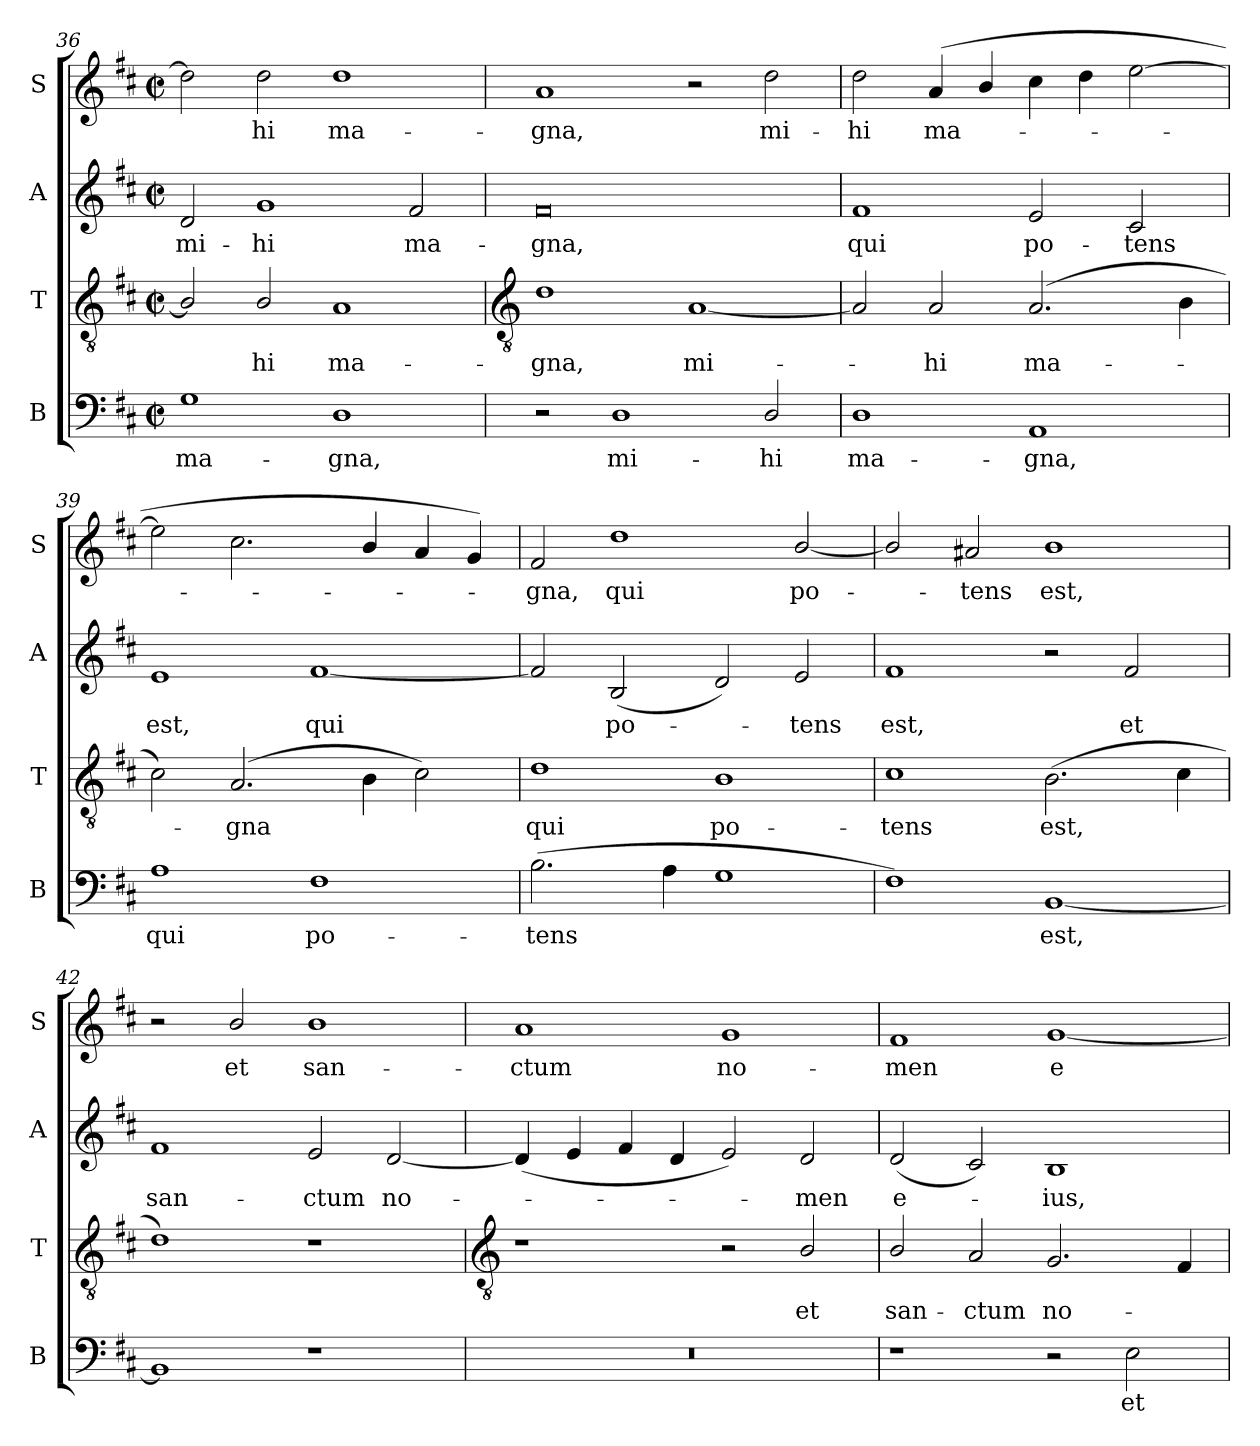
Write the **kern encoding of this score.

**kern	**text	**kern	**text	**kern	**text	**kern	**text
*part4	*part4	*part3	*part3	*part2	*part2	*part1	*part1
*staff4	*staff4	*staff3	*staff3	*staff2	*staff2	*staff1	*staff1
*I"B	*	*I"T	*	*I"A	*	*I"S	*
*I'B	*	*I'T	*	*I'A	*	*I'S	*
*clefF4	*	*clefGv2	*	*clefG2	*	*clefG2	*
*k[f#c#]	*	*k[f#c#]	*	*k[f#c#]	*	*k[f#c#]	*
*D:	*	*D:	*	*D:	*	*D:	*
*M4/2	*	*M4/2	*	*M4/2	*	*M4/2	*
*met(c|)	*	*met(c|)	*	*met(c|)	*	*met(c|)	*
=36	=36	=36	=36	=36	=36	=36	=36
!	!LO:LY:b	!	!	!	!LO:LY:b	!	!
1G	ma-	2B/]	.	2d	mi-	2dd]	.
!	!	!	!LO:LY:b	!	!LO:LY:b	!	!LO:LY:b
.	.	2B/	hi	1g	-hi	2dd	hi
!	!LO:LY:b	!	!LO:LY:b	!	!	!	!LO:LY:b
1D	-gna,	1A	ma-	.	.	1dd	ma-
!	!	!	!	!	!LO:LY:b	!	!
.	.	.	.	2f#	ma-	.	.
!!LO:LB:g=z
=37	=37	=37	=37	=37	=37	=37	=37
*	*	*clefGv2	*	*	*	*	*
!	!	!	!LO:LY:b	!	!LO:LY:b	!	!LO:LY:b
2r	.	1d	-gna,	0f#	-gna,	1a	-gna,
!	!LO:LY:b	!	!	!	!	!	!
1D	mi-	.	.	.	.	.	.
!	!	!	!LO:LY:b	!	!	!	!
.	.	[1A	mi-	.	.	2r	.
!	!LO:LY:b	!	!	!	!	!	!LO:LY:b
2D/	-hi	.	.	.	.	2dd	mi-
=38	=38	=38	=38	=38	=38	=38	=38
!	!LO:LY:b	!	!	!	!LO:LY:b	!	!LO:LY:b
1D	ma-	2A]	.	1f#	qui	2dd	-hi
!	!	!	!LO:LY:b	!	!	!	!LO:LY:b
.	.	2A	hi	.	.	(<4a	ma-
.	.	.	.	.	.	4b/	.
!	!LO:LY:b	!	!LO:LY:b	!	!LO:LY:b	!	!
1AA	-gna,	(>2.A	ma-	2e	po-	4cc#	.
.	.	.	.	.	.	4dd	.
!	!	!	!	!	!LO:LY:b	!	!
.	.	.	.	2c#	-tens	[2ee	.
.	.	4B	.	.	.	.	.
=39	=39	=39	=39	=39	=39	=39	=39
!	!LO:LY:b	!	!	!	!LO:LY:b	!	!
1A	qui	2c#)	.	1e	est,	2ee]	.
!	!	!	!LO:LY:b	!	!	!	!
.	.	(>2.A	gna	.	.	2.cc#	.
!	!LO:LY:b	!	!	!	!LO:LY:b	!	!
1F#	po-	.	.	[1f#	qui	.	.
.	.	4B	.	.	.	4b/	.
.	.	2c#)	.	.	.	4a	.
.	.	.	.	.	.	4g/)	.
=40	=40	=40	=40	=40	=40	=40	=40
!	!LO:LY:b	!	!LO:LY:b	!	!	!	!LO:LY:b
(>2.B	-tens	1d	qui	2f#]	.	2f#	gna,
!	!	!	!	!	!LO:LY:b	!	!LO:LY:b
.	.	.	.	(<2B	po-	1dd	qui
4A	.	.	.	.	.	.	.
!	!	!	!LO:LY:b	!	!	!	!
1G	.	1B	po-	2d)	.	.	.
!	!	!	!	!	!LO:LY:b	!	!LO:LY:b
.	.	.	.	2e	tens	[2b/	po-
=41	=41	=41	=41	=41	=41	=41	=41
!	!	!	!LO:LY:b	!	!LO:LY:b	!	!
1F#)	.	1c#	-tens	1f#	est,	2b/]	.
!	!	!	!	!	!	!	!LO:LY:b
.	.	.	.	.	.	2a#X	tens
!	!LO:LY:b	!	!LO:LY:b	!	!	!	!LO:LY:b
[1BB	est,	(>2.B	est,	2r	.	1b	est,
!	!	!	!	!	!LO:LY:b	!	!
.	.	.	.	2f#	et	.	.
.	.	4c#	.	.	.	.	.
=42	=42	=42	=42	=42	=42	=42	=42
!	!	!	!	!	!LO:LY:b	!	!
1BB]	.	1d)	.	1f#	san-	2r	.
!	!	!	!	!	!	!	!LO:LY:b
.	.	.	.	.	.	2b/	et
!	!	!	!	!	!LO:LY:b	!	!LO:LY:b
1r	.	1r	.	2e	-ctum	1b	san-
!	!	!	!	!	!LO:LY:b	!	!
.	.	.	.	[2d	no-	.	.
!!LO:LB:g=z
=43	=43	=43	=43	=43	=43	=43	=43
*	*	*clefGv2	*	*	*	*	*
!	!	!	!	!	!	!	!LO:LY:b
0r	.	1r	.	(<4d]	.	1a	-ctum
.	.	.	.	4e	.	.	.
.	.	.	.	4f#	.	.	.
.	.	.	.	4d	.	.	.
!	!	!	!	!	!	!	!LO:LY:b
.	.	2r	.	2e)	.	1g	no-
!	!	!	!LO:LY:b	!	!LO:LY:b	!	!
.	.	2B/	et	2d	-men	.	.
=44	=44	=44	=44	=44	=44	=44	=44
!	!	!	!LO:LY:b	!	!LO:LY:b	!	!LO:LY:b
1r	.	2B/	san-	(<2d	e-	1f#	-men
!	!	!	!LO:LY:b	!	!	!	!
.	.	2A	-ctum	2c#)	.	.	.
!	!	!	!LO:LY:b	!	!LO:LY:b	!	!LO:LY:b
2r	.	2.G/	no-	1B	ius,	[1g	e-
!	!LO:LY:b	!	!	!	!	!	!
2E	et	.	.	.	.	.	.
.	.	4F#	.	.	.	.	.
=	=	=	=	=	=	=	=
*-	*-	*-	*-	*-	*-	*-	*-
